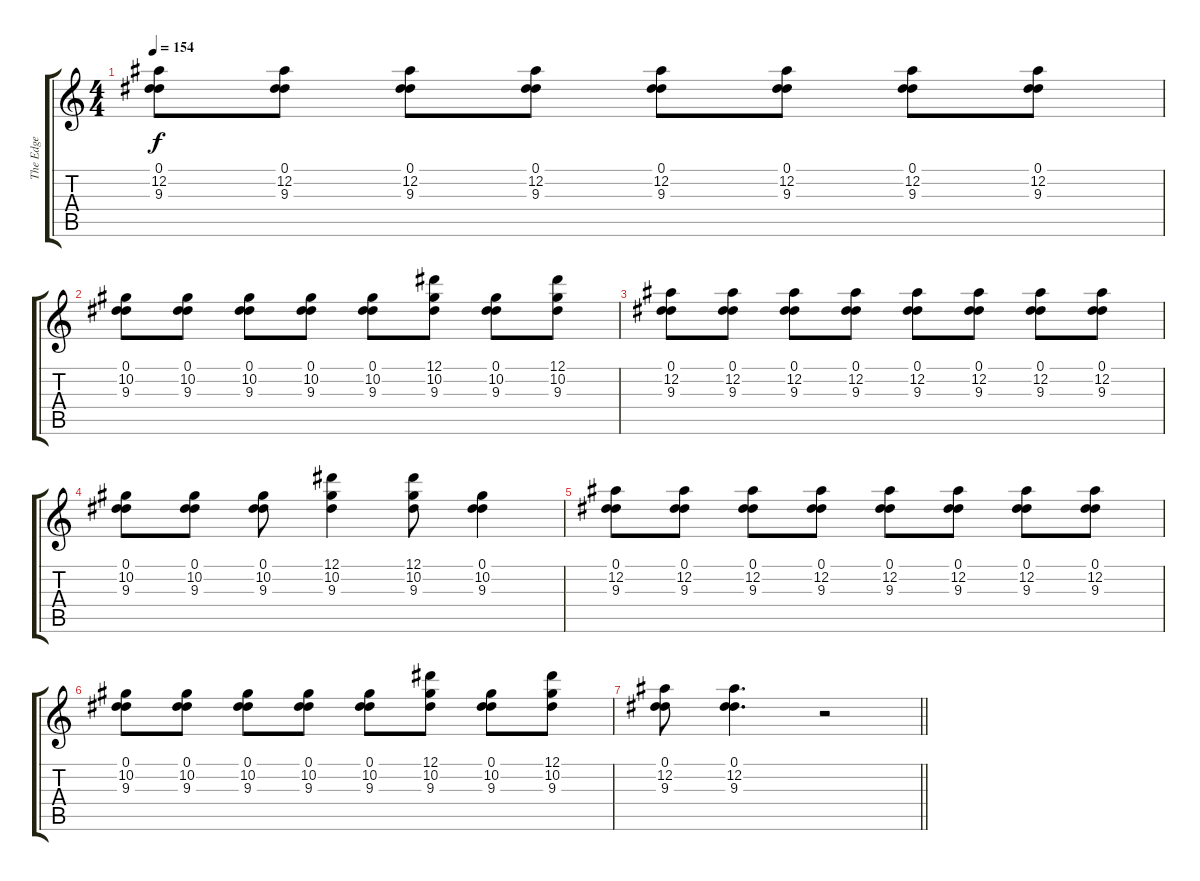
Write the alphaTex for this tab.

\track ("The Edge" "The Edge") {instrument distortionguitar}
\staff {score tabs}
\tuning (Eb4 Bb3 Gb3 Db3 Ab2 Eb2) {hide}
\ts (4 4)
\tempo 154
\clef g2
\ks c
(0.1 12.2 9.3).8{dy f} (0.1 12.2 9.3).8 (0.1 12.2 9.3).8 (0.1 12.2 9.3).8 (0.1 12.2 9.3).8 (0.1 12.2 9.3).8 (0.1 12.2 9.3).8 (0.1 12.2 9.3).8 |
(0.1 10.2 9.3).8 (0.1 10.2 9.3).8 (0.1 10.2 9.3).8 (0.1 10.2 9.3).8 (0.1 10.2 9.3).8 (12.1 10.2 9.3).8 (0.1 10.2 9.3).8 (12.1 10.2 9.3).8 |
(0.1 12.2 9.3).8 (0.1 12.2 9.3).8 (0.1 12.2 9.3).8 (0.1 12.2 9.3).8 (0.1 12.2 9.3).8 (0.1 12.2 9.3).8 (0.1 12.2 9.3).8 (0.1 12.2 9.3).8 |
(0.1 10.2 9.3).8 (0.1 10.2 9.3).8 (0.1 10.2 9.3).8 (12.1 10.2 9.3).4 (12.1 10.2 9.3).8 (0.1 10.2 9.3).4 |
(0.1 12.2 9.3).8 (0.1 12.2 9.3).8 (0.1 12.2 9.3).8 (0.1 12.2 9.3).8 (0.1 12.2 9.3).8 (0.1 12.2 9.3).8 (0.1 12.2 9.3).8 (0.1 12.2 9.3).8 |
(0.1 10.2 9.3).8 (0.1 10.2 9.3).8 (0.1 10.2 9.3).8 (0.1 10.2 9.3).8 (0.1 10.2 9.3).8 (12.1 10.2 9.3).8 (0.1 10.2 9.3).8 (12.1 10.2 9.3).8 |
\barLineRight lightlight
(0.1 12.2 9.3).8 (0.1 12.2 9.3).4{d} r.2
